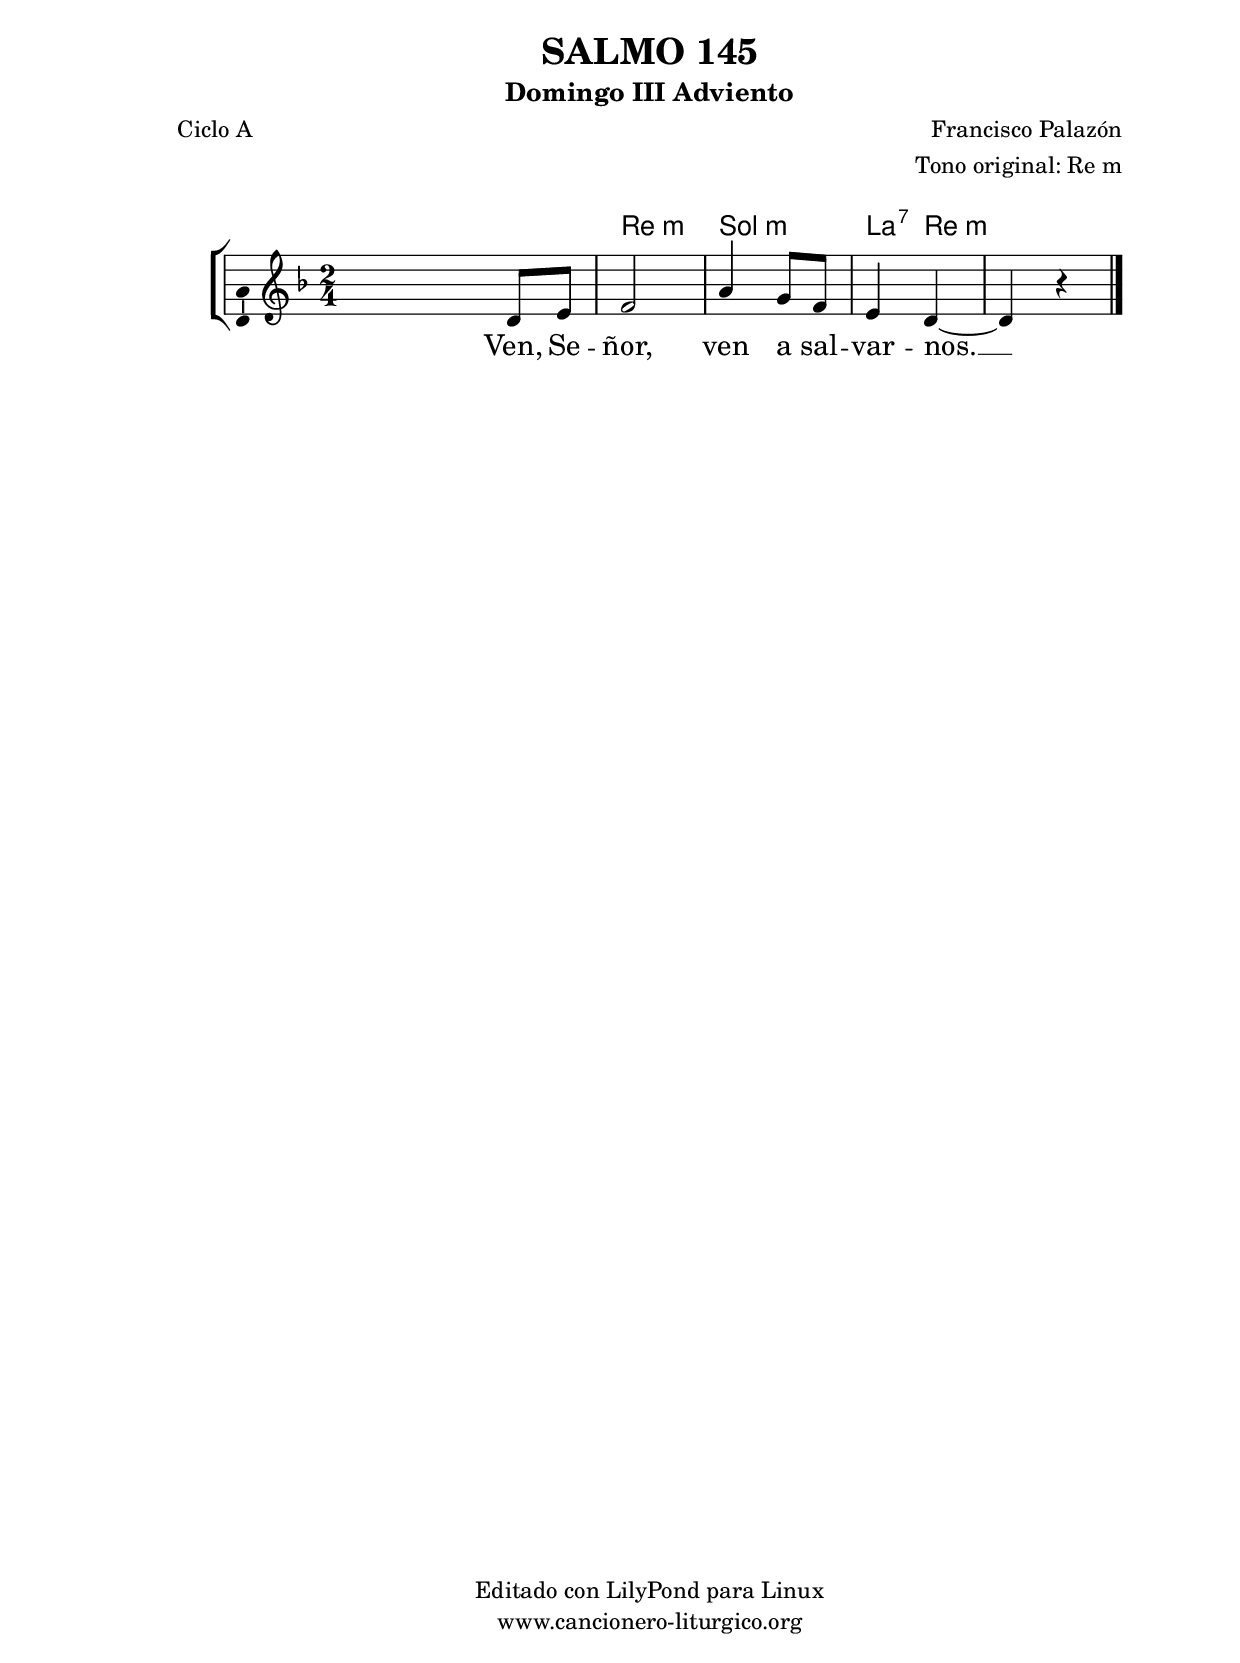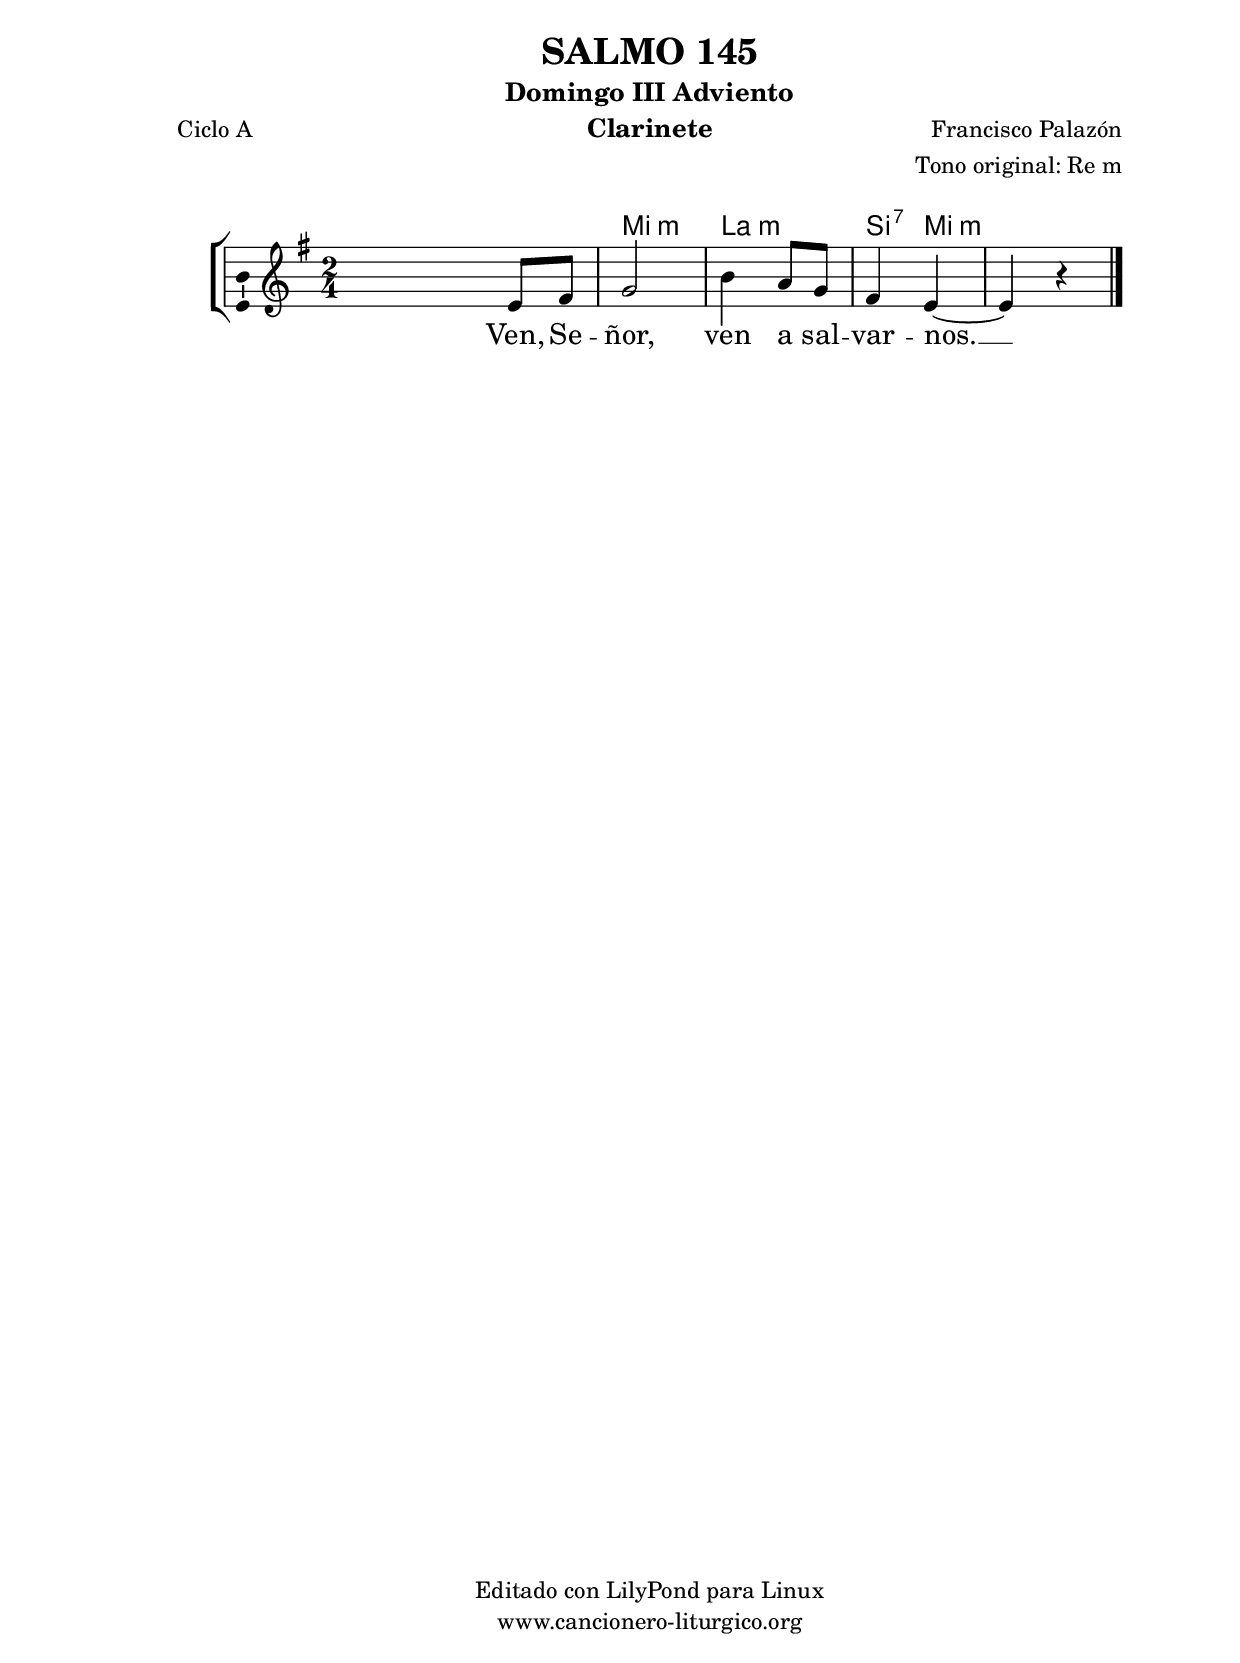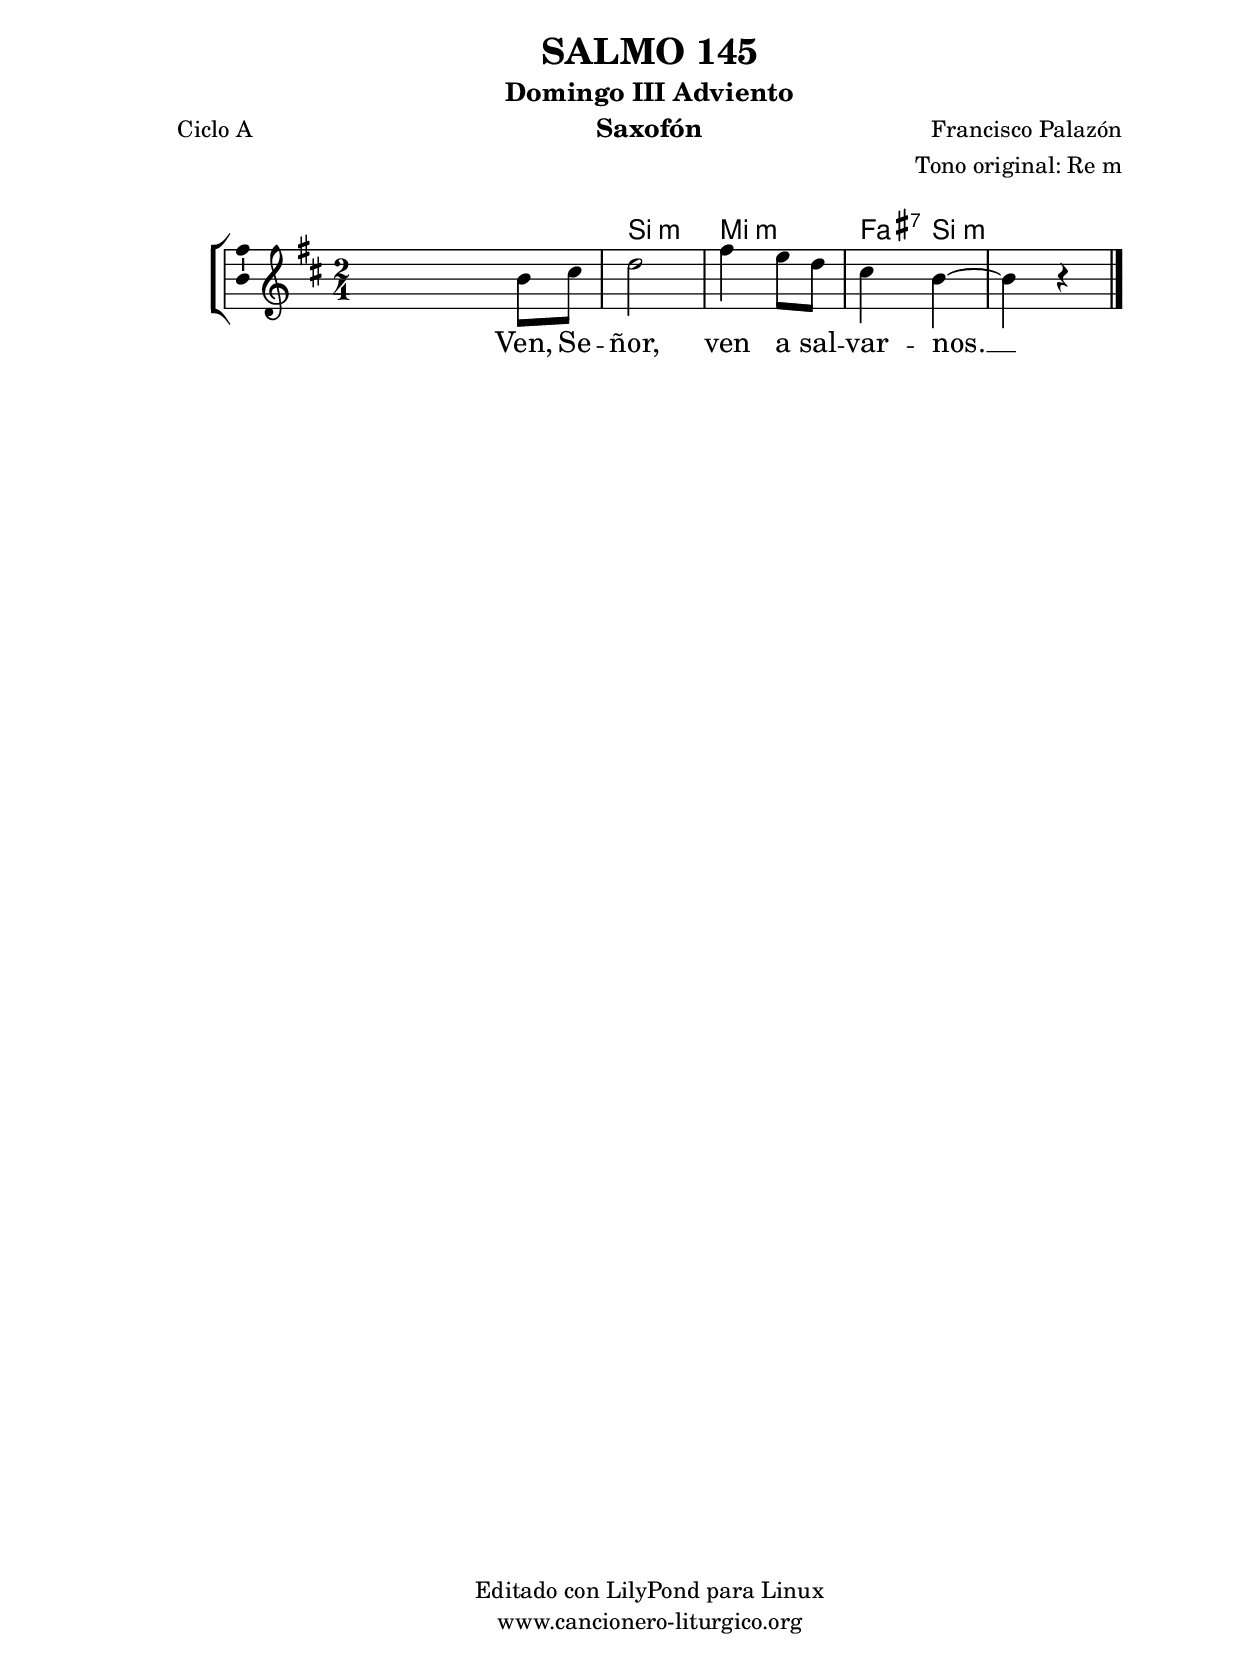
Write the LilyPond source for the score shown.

%
%para convertir .midi en .wav:
%timidity filename.midi -Ow -o finename.wav
%
%
%Para convertir de .wav a .mp3:
%lame -h -m j filename.wav
%
%
%para escuchar el midi:
%timidity nombrefichero.midi
%


%versión de lilypond para la que se ha escrito esta partitura:
\version "2.16.0"

	%Tamaño papel
	#(set-default-paper-size "a4")
	%Tamaño partitura
	#(set-global-staff-size 20)
	%No responde al pulsar sobre una nota
	#(ly:set-option 'point-and-click #f)

%parámetros del encabezamiento:
\header {
	title = "SALMO 145"
	subtitle = "Domingo III Adviento"
	composer = "Francisco Palazón"
	poet = "Ciclo A"
	meter = ""
	arranger = "Tono original: Re m"
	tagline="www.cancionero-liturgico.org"
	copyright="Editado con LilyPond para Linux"
	}

%parámetros asociados al papel:
\paper  {
	oddHeaderMarkup = \markup {\fill-line { \on-the-fly #not-first-page \fromproperty #'header:title \on-the-fly #not-first-page \fromproperty #'header:composer }}
	evenHeaderMarkup = \markup {\fill-line { \fromproperty #'header:composer \fromproperty #'header:title }}
	#(set-paper-size "a4")
	print-page-number = ##f
	first-page-number = 1
	print-first-page-number = ##f
%	head-separation = 3.0 \cm
	top-margin = 2.0 \cm
	bottom-margin = 0.5\cm
%%%	bottom-margin = -1.0\cm
	left-margin = 3.0 \cm
	line-width = 16.0 \cm 
	indent = 8\mm
	interscoreline = 2.\mm
	between-system-space = 15\mm
%	para que las partituras no llenen la hoja:
	ragged-bottom = ##t
%	idem para la última hoja:
	ragged-last-bottom = ##f
%	para que las partituras llenen el ancho del papel:
	ragged-last = ##f
	after-title-space = 2.5 \cm
%page-count=1
%system-count=8

	%Flexible Vertical Spacing
%	markup-markup-spacing =
%	#'((basic-distance . 15) (minimum-distance . 15) (padding . 3))
	markup-system-spacing =
	#'((basic-distance . 15) (minimum-distance . 15) (padding . 3))
	system-system-spacing =
	#'((basic-distance . 15) (minimum-distance . 15) (padding . 3))
	score-system-spacing =
	#'((basic-distance . 15) (minimum-distance . 15) (padding . 5))
%	top-system-spacing = % header
%	#'((basic-distance . 8) (minimum-distance . 0) (padding . 3))
%	top-markup-spacing =
%	#'((basic-distance . 20) (minimum-distance . 20) (padding . 3))
	last-bottom-spacing = % footer
	#'((basic-distance . 5) (minimum-distance . 5) (padding . 3))
%	score-markup-spacing =
%	#'((basic-distance . 16) (minimum-distance . 13) (padding . 3))

	}


%parámetros que afectan a toda la partitura:
global =  {
	%clave de sol (G):
	\clef G
	%armadura:
%	\transpose g f
	\key d \minor
	\tempo 4=100
	\set Score.tempoHideNote = ##t
	}


acordes = {
	\italianChords
	\chordmode {
%	\transpose g f
{

s2
d2:m g:m a4:7 d:m s2

	}
	}
}

melodia = 
%	\transpose g f
{
	\relative c'{

\time 2/4
s4 d8 e
f2
a4 g8 f
e4 d~
d4 r4

	\bar "|."
	}
	}


texto = \lyricmode {
Ven, Se -- ñor, ven a sal -- var -- nos. __
	}


acordesStaff = \context ChordNames = acordesStaff <<
	\set chordChanges = ##t
	\acordes
	>>


vozStaff = \context Voice = vozStaff
\with {\consists "Ambitus_engraver"}
<<
%	\set Staff.instrumentName = ""
%	\set Staff.shortInstrumentName = ""
%	\set Staff.midiInstrument = #"clarinet"
%	\set Staff.midiInstrument = #"cello"
%	\set Staff.midiInstrument = #"flute"
	\set Staff.midiInstrument = #"electric guitar (jazz)"
%	\set Staff.midiInstrument = #"english horn"
%	\set Staff.midiInstrument = #"violin"
%	\set Staff.midiInstrument = #"glockenspiel"
	\set Staff.midiMinimumVolume = #0.7
	\set Staff.midiMaximumVolume = #0.9
	\global
	\melodia
	>>


textoStaff = \context Lyrics = textoStaff <<
	\lyricsto vozStaff \texto
	>>

\book {
	\score {
		\context ChoirStaff {
			\override StaffGroup.SystemStartBracket #'collapse-height = #1
			\override Score.SystemStartBar #'collapse-height = #1
			<<
			\acordesStaff
			\vozStaff
			\textoStaff
			>>
			}
		\layout {
	    		\context {
				\Lyrics
				\override LyricText #'font-size = #2
				}
	   		 \context {
				\Score
				%fontSize = #3
				\override StaffSymbol #'staff-space = #(magstep +3)
				%\override Beam #'thickness = #0.55
				%\override SpacingSpanner #'spacing-increment = #1.0
				%\override Slur #'height-limit = #1.5
				}
			}
		}
	\score {
		\unfoldRepeats
		\context ChoirStaff {
			<<
			\acordesStaff
			\vozStaff
			>>
			}
		\midi {
	  		\context {
	  			\Score
				tempoWholesPerMinute = #(ly:make-moment 70 4)
				}
			}
		}
	}

%Partitura para clarinete
#(define output-suffix "C")
\book {
	\header{
		instrument = "Clarinete"
		}
	\score {
		\context ChoirStaff {
			\override StaffGroup.SystemStartBracket #'collapse-height = #1
			\override Score.SystemStartBar #'collapse-height = #1
\transpose c d
			<<
			\acordesStaff
			\vozStaff
			\textoStaff
			>>
			}
		\layout {
	    		\context {
				\Lyrics
				\override LyricText #'font-size = #2
				}
	   		 \context {
				\Score
				%fontSize = #3
				\override StaffSymbol #'staff-space = #(magstep +3)
				%\override Beam #'thickness = #0.55
				%\override SpacingSpanner #'spacing-increment = #1.0
				%\override Slur #'height-limit = #1.5
				}
			}
		}
	}

%Partitura para saxofón
#(define output-suffix "S")
\book {
	\header{
		instrument = "Saxofón"
		}
	\score {
		\context ChoirStaff {
			\override StaffGroup.SystemStartBracket #'collapse-height = #1
			\override Score.SystemStartBar #'collapse-height = #1
\transpose c a
			<<
			\acordesStaff
			\vozStaff
			\textoStaff
			>>
			}
		\layout {
	    		\context {
				\Lyrics
				\override LyricText #'font-size = #2
				}
	   		 \context {
				\Score
				%fontSize = #3
				\override StaffSymbol #'staff-space = #(magstep +3)
				%\override Beam #'thickness = #0.55
				%\override SpacingSpanner #'spacing-increment = #1.0
				%\override Slur #'height-limit = #1.5
				}
			}
		}
	}

